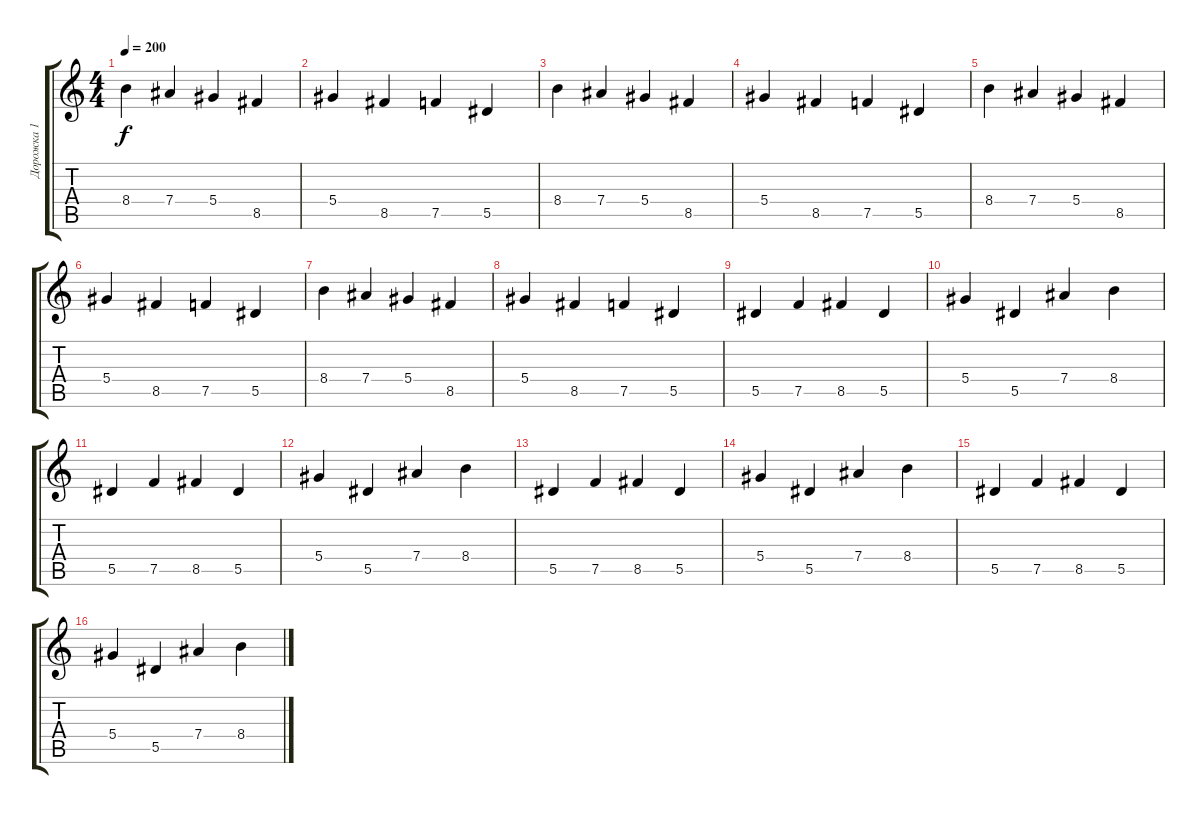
\track ("Дорожка 1" "Дорожка 1") {instrument distortionguitar}
\staff {score tabs}
\tuning (F4 C4 Ab3 Eb3 Bb2 Eb2) {hide}
\ts (4 4)
\tempo 200
\clef g2
\ks c
8.4.4{dy f} 7.4.4 5.4.4 8.5.4 |
5.4.4 8.5.4 7.5.4 5.5.4 |
8.4.4 7.4.4 5.4.4 8.5.4 |
5.4.4 8.5.4 7.5.4 5.5.4 |
8.4.4 7.4.4 5.4.4 8.5.4 |
5.4.4 8.5.4 7.5.4 5.5.4 |
8.4.4 7.4.4 5.4.4 8.5.4 |
5.4.4 8.5.4 7.5.4 5.5.4 |
5.5.4{volume 13 instrument distortionguitar} 7.5.4 8.5.4 5.5.4 |
5.4.4 5.5.4 7.4.4 8.4.4 |
5.5.4 7.5.4 8.5.4 5.5.4 |
5.4.4 5.5.4 7.4.4 8.4.4 |
5.5.4 7.5.4 8.5.4 5.5.4 |
5.4.4 5.5.4 7.4.4 8.4.4 |
5.5.4 7.5.4 8.5.4 5.5.4 |
5.4.4 5.5.4 7.4.4 8.4.4
